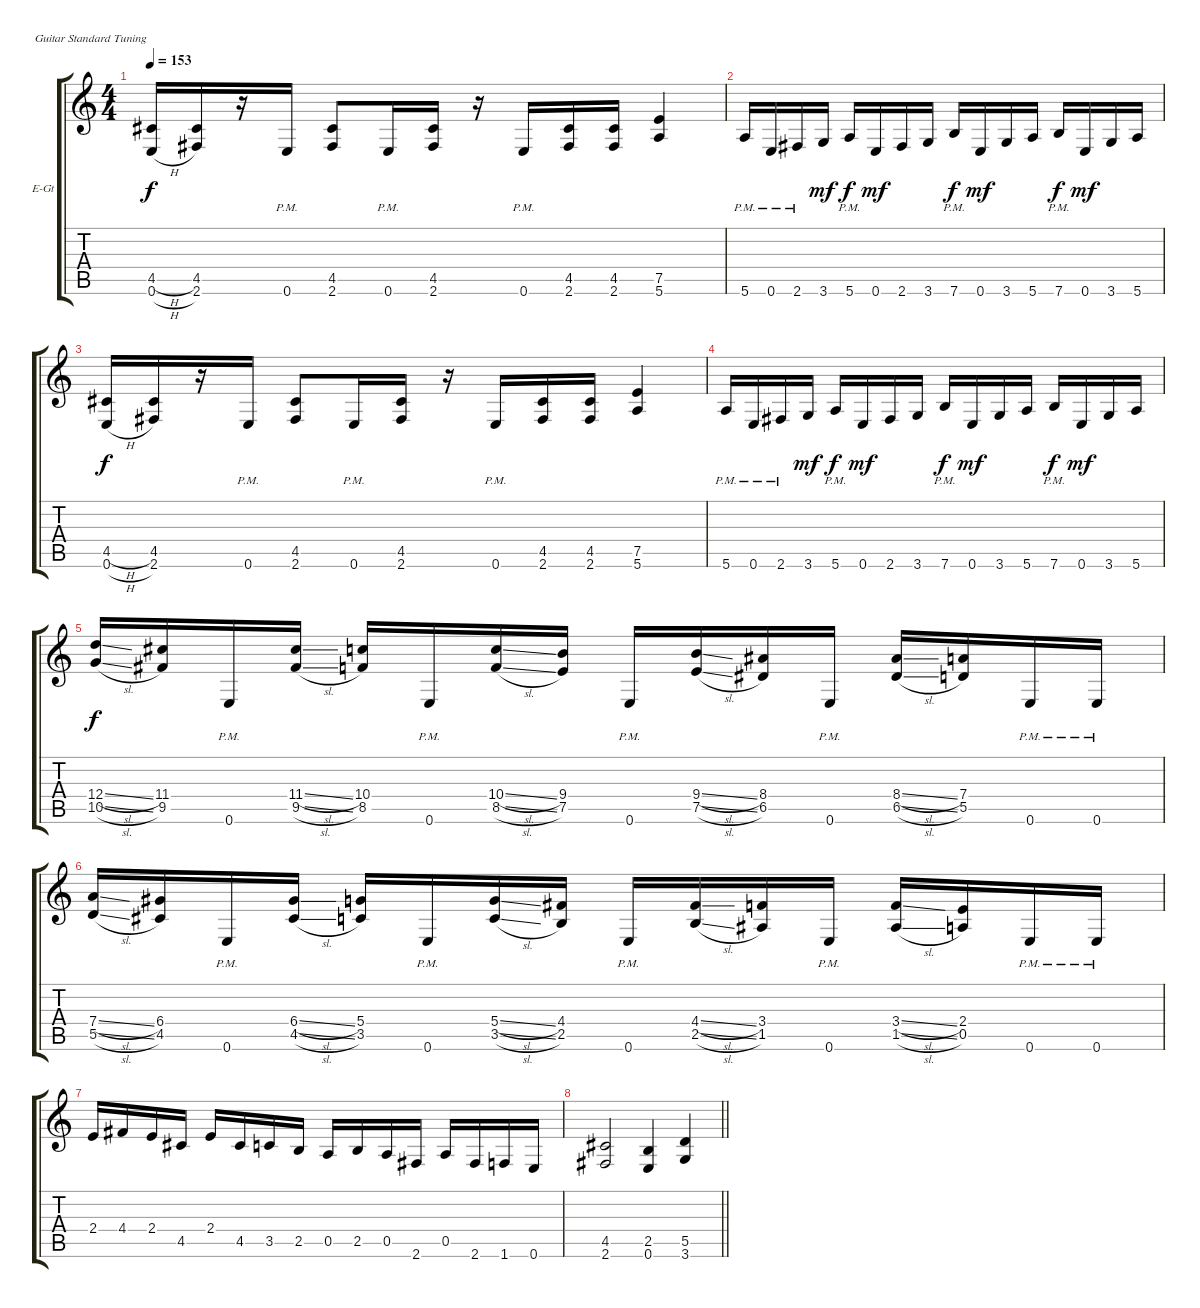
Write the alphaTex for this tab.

\bracketExtendMode groupsimilarinstruments
\firstSystemTrackNameOrientation horizontal
\otherSystemsTrackNameOrientation horizontal
\track ("Mustaine" "E-Gt") {instrument distortionguitar}
\staff {score tabs}
\tuning (E4 B3 G3 D3 A2 E2)
\ts (4 4)
\tempo 153
\clef g2
\ks c
(4.5{h} 0.6{h}).16{dy f} (4.5 2.6).16 r.16 0.6{pm}.16 (4.5 2.6).8 0.6{pm}.16 (4.5 2.6).16 r.16 0.6{pm}.16 (4.5 2.6).16 (4.5 2.6).16 (7.5 5.6).4 |
5.6{pm}.16 0.6{pm}.16 2.6{pm}.16 3.6.16{dy mf} 5.6{pm}.16{dy f} 0.6.16{dy mf} 2.6.16 3.6.16 7.6{pm}.16{dy f} 0.6.16{dy mf} 3.6.16 5.6.16 7.6{pm}.16{dy f} 0.6.16{dy mf} 3.6.16 5.6.16 |
(4.5{h} 0.6{h}).16{dy f} (4.5 2.6).16 r.16 0.6{pm}.16 (4.5 2.6).8 0.6{pm}.16 (4.5 2.6).16 r.16 0.6{pm}.16 (4.5 2.6).16 (4.5 2.6).16 (7.5 5.6).4 |
5.6{pm}.16 0.6{pm}.16 2.6{pm}.16 3.6.16{dy mf} 5.6{pm}.16{dy f} 0.6.16{dy mf} 2.6.16 3.6.16 7.6{pm}.16{dy f} 0.6.16{dy mf} 3.6.16 5.6.16 7.6{pm}.16{dy f} 0.6.16{dy mf} 3.6.16 5.6.16 |
(12.4{sl} 10.5{sl}).16{dy f} (11.4 9.5).16 0.6{pm}.16 (11.4{sl} 9.5{sl}).16 (10.4 8.5).16 0.6{pm}.16 (10.4{sl} 8.5{sl}).16 (9.4 7.5).16 0.6{pm}.16 (9.4{sl} 7.5{sl}).16 (8.4 6.5).16 0.6{pm}.16 (8.4{sl} 6.5{sl}).16 (7.4 5.5).16 0.6{pm}.16 0.6{pm}.16 |
(7.4{sl} 5.5{sl}).16 (6.4 4.5).16 0.6{pm}.16 (6.4{sl} 4.5{sl}).16 (5.4 3.5).16 0.6{pm}.16 (5.4{sl} 3.5{sl}).16 (4.4 2.5).16 0.6{pm}.16 (4.4{sl} 2.5{sl}).16 (3.4 1.5).16 0.6{pm}.16 (3.4{sl} 1.5{sl}).16 (2.4 0.5).16 0.6{pm}.16 0.6{pm}.16 |
2.4.16 4.4.16 2.4.16 4.5.16 2.4.16 4.5.16 3.5.16 2.5.16 0.5.16 2.5.16 0.5.16 2.6.16 0.5.16 2.6.16 1.6.16 0.6.16 |
\barLineRight lightlight
(4.5 2.6).2 (2.5 0.6).4 (5.5 3.6).4
